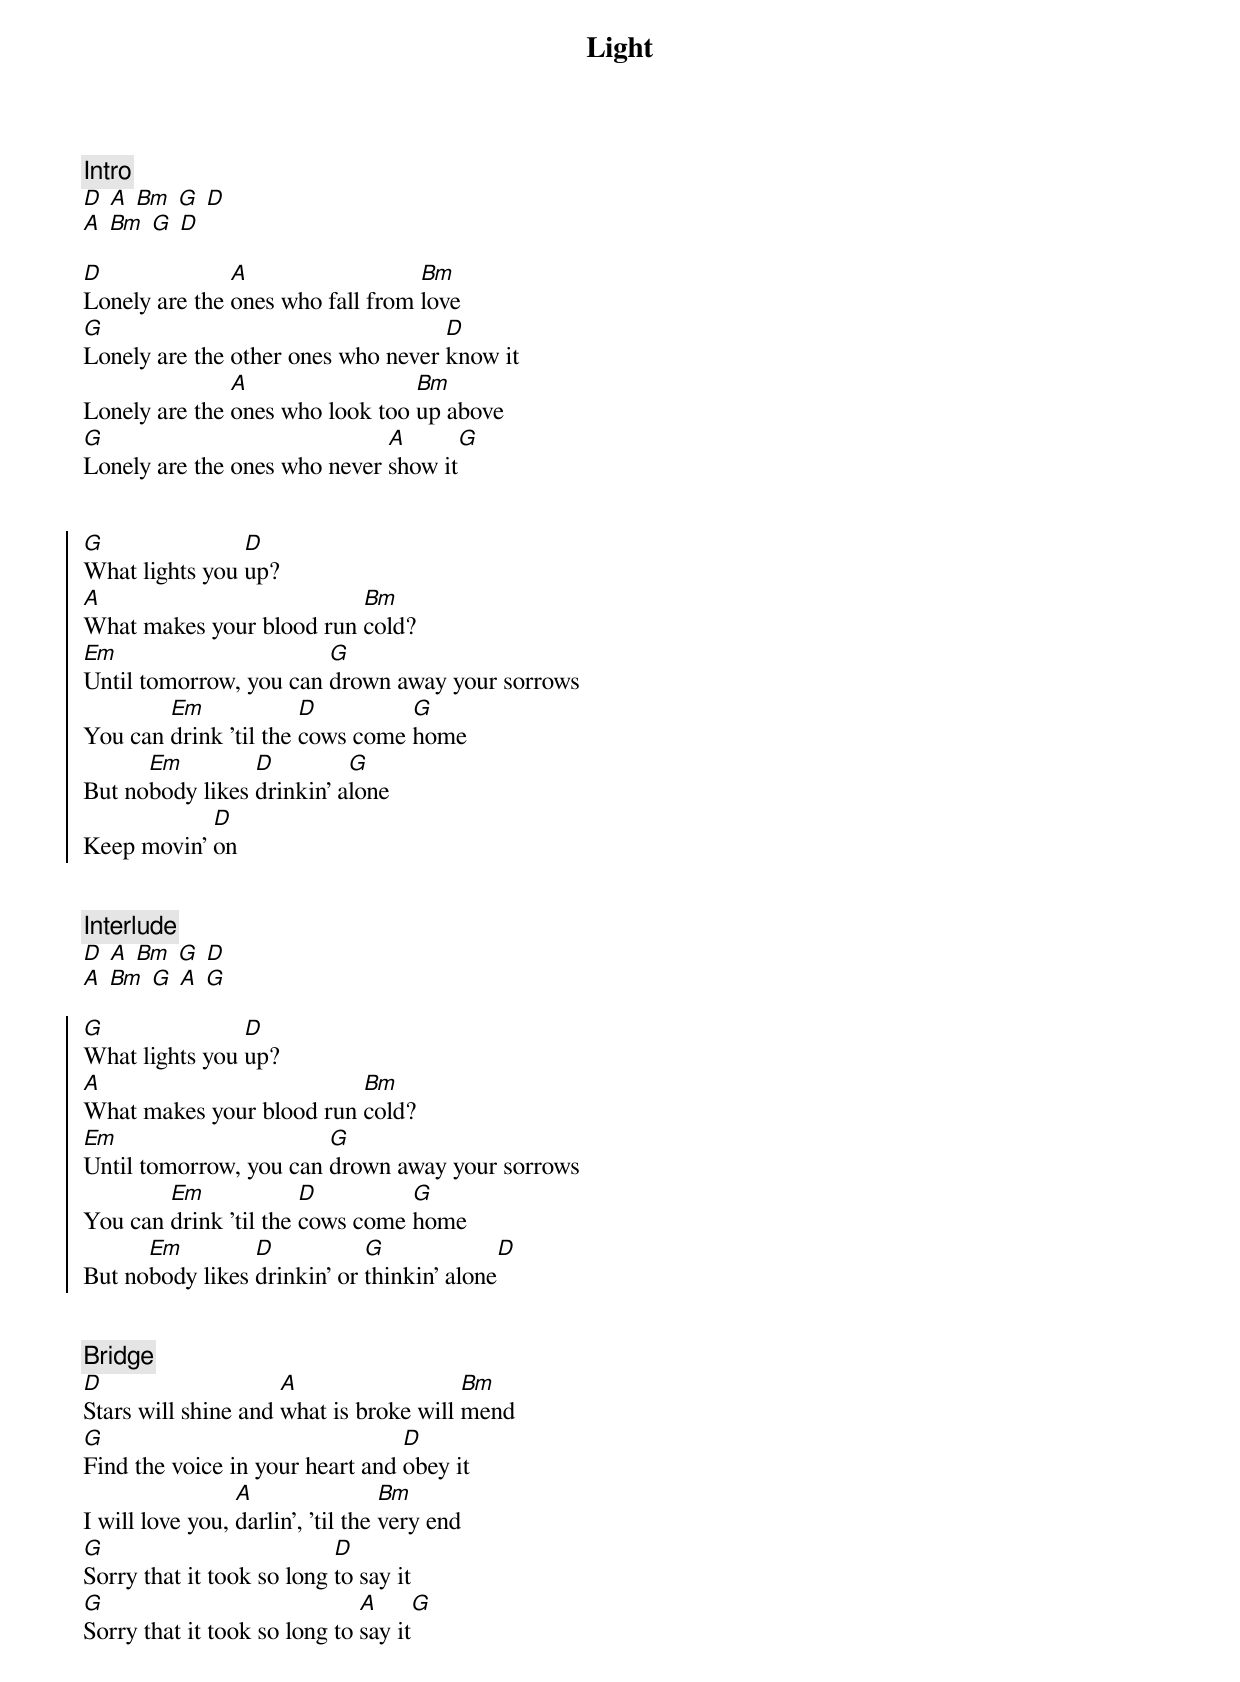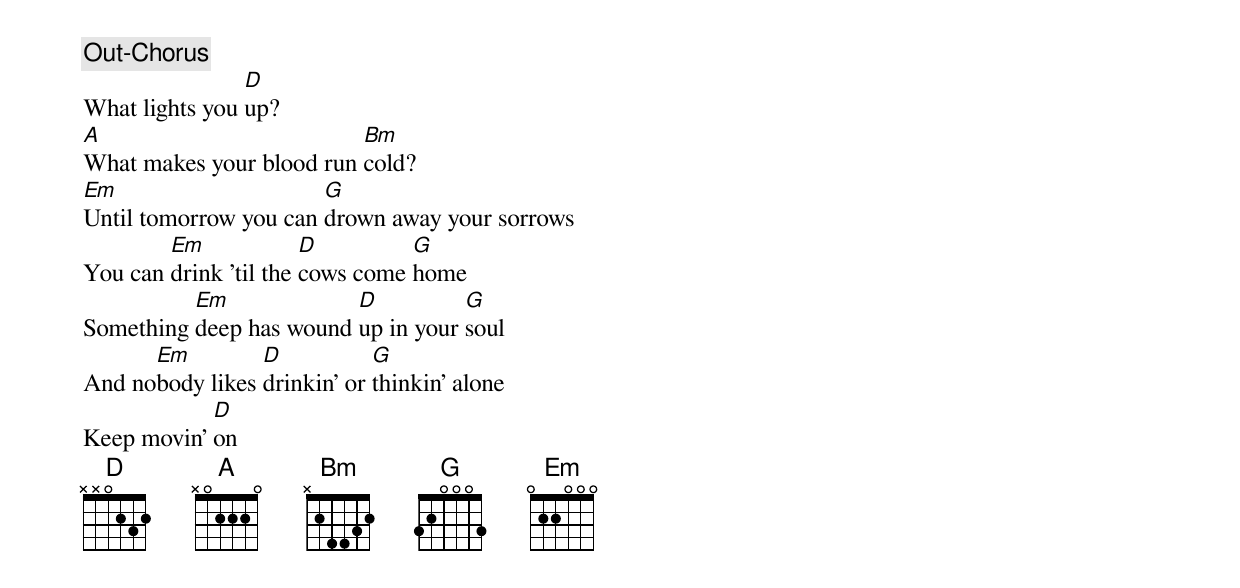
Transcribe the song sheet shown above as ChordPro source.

{title: Light}
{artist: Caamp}
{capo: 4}

{comment: Intro}
[D] [A] [Bm] [G] [D]
[A] [Bm] [G] [D]

{start_of_verse}
[D]Lonely are the [A]ones who fall from [Bm]love
[G]Lonely are the other ones who never [D]know it
Lonely are the [A]ones who look too [Bm]up above
[G]Lonely are the ones who never [A]show it[G]
{end_of_verse}


{start_of_chorus}
[G]What lights you [D]up?
[A]What makes your blood run [Bm]cold?
[Em]Until tomorrow, you can [G]drown away your sorrows
You can [Em]drink 'til the [D]cows come [G]home
But no[Em]body likes [D]drinkin' a[G]lone
Keep movin' [D]on
{end_of_chorus}


{comment: Interlude}
[D] [A] [Bm] [G] [D]
[A] [Bm] [G] [A] [G]

{start_of_chorus}
[G]What lights you [D]up?
[A]What makes your blood run [Bm]cold?
[Em]Until tomorrow, you can [G]drown away your sorrows
You can [Em]drink 'til the [D]cows come [G]home
But no[Em]body likes [D]drinkin' or [G]thinkin' alone[D]
{end_of_chorus}


{comment: Bridge}
[D]Stars will shine and [A]what is broke will [Bm]mend
[G]Find the voice in your heart and [D]obey it
I will love you, [A]darlin', 'til the [Bm]very end
[G]Sorry that it took so long [D]to say it
[G]Sorry that it took so long to [A]say it[G]


{comment: Out-Chorus}
What lights you [D]up?
[A]What makes your blood run [Bm]cold?
[Em]Until tomorrow you can [G]drown away your sorrows
You can [Em]drink 'til the [D]cows come [G]home
Something [Em]deep has wound [D]up in your [G]soul
And no[Em]body likes [D]drinkin' or [G]thinkin' alone
Keep movin' [D]on
